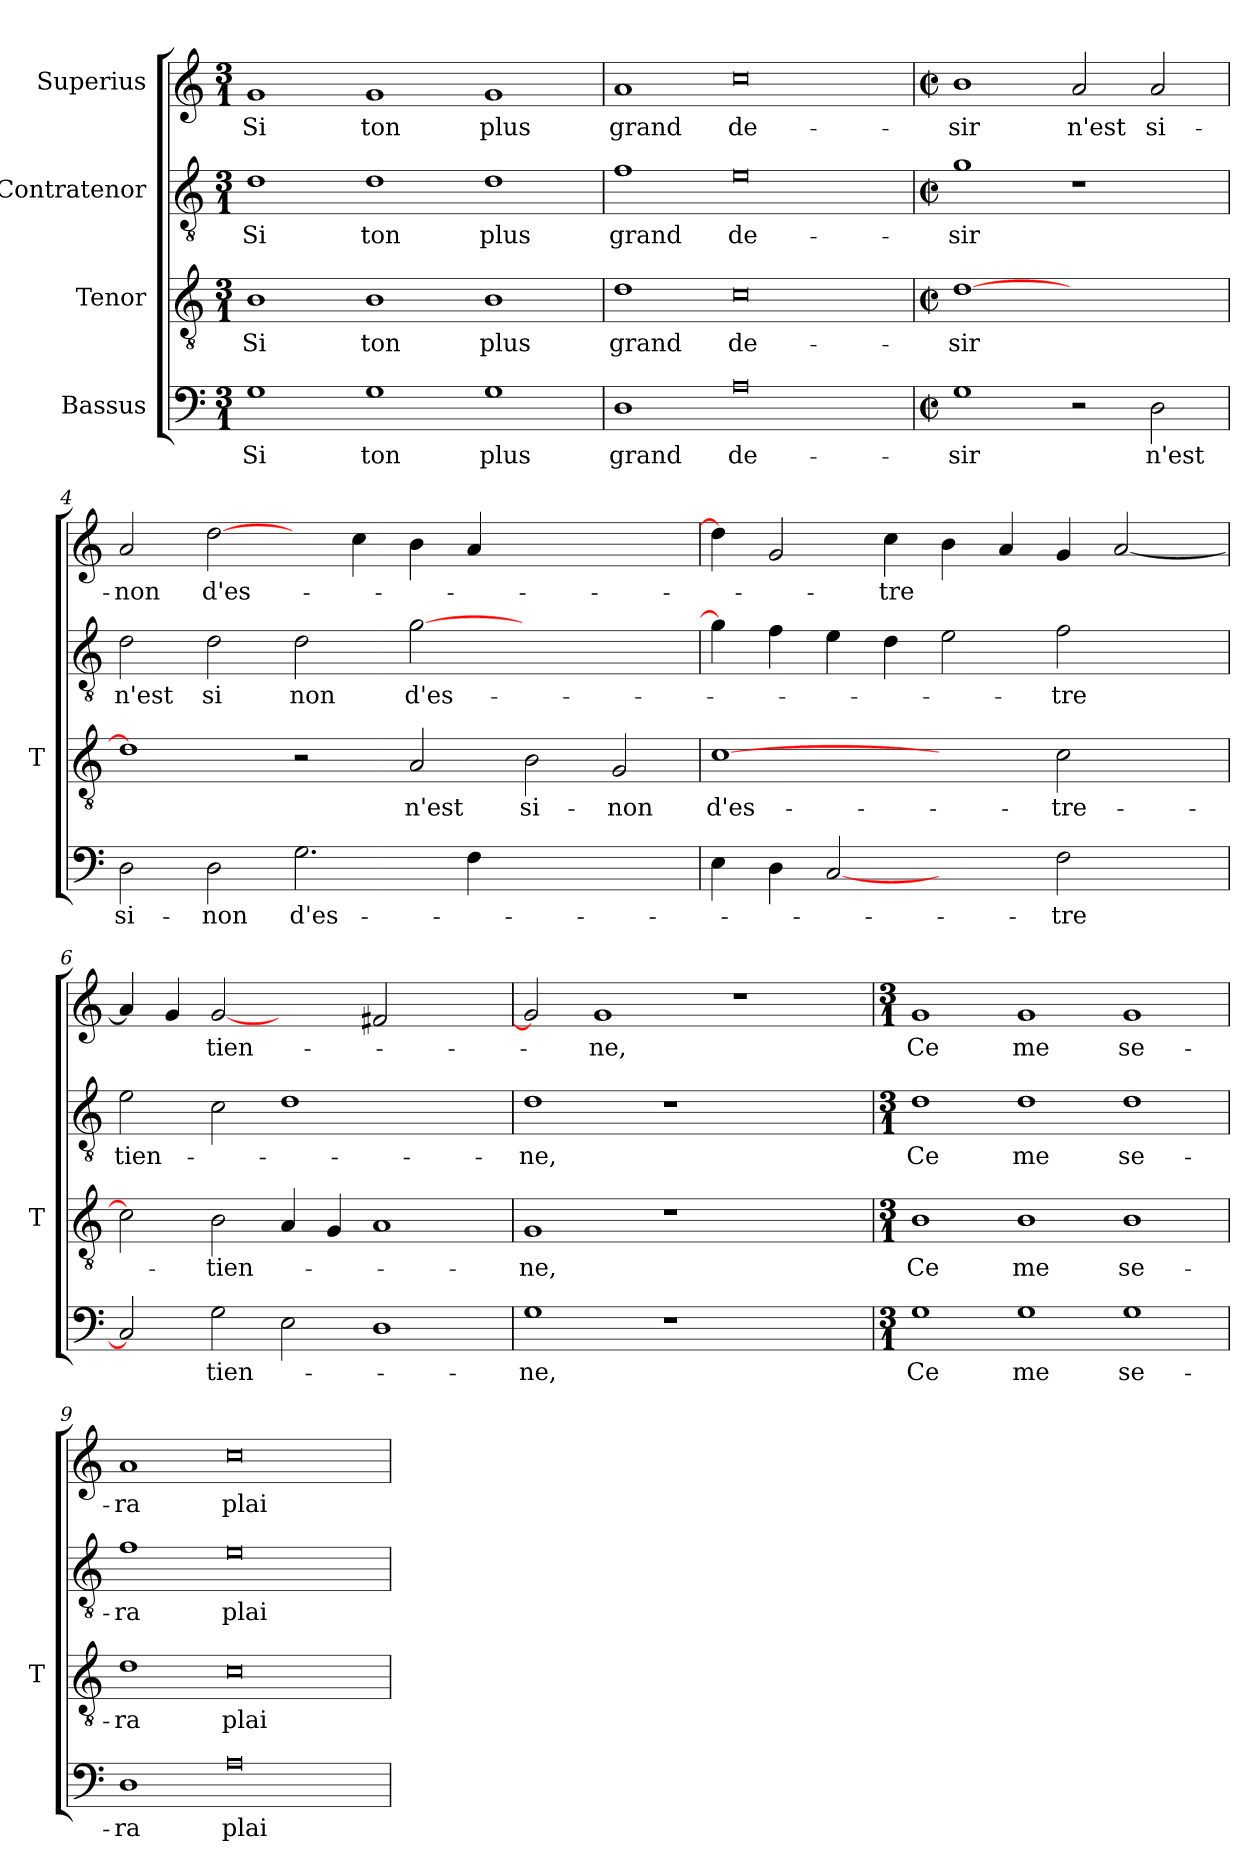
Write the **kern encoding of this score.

**kern	**text	**kern	**text	**kern	**text	**kern	**text
*part4	*part4	*part3	*part3	*part2	*part2	*part1	*part1
*staff4	*staff4	*staff3	*staff3	*staff2	*staff2	*staff1	*staff1
*I"Bassus	*	*I"Tenor	*	*I"Contratenor	*	*I"Superius	*
*	*	*I'T	*	*	*	*	*
*clefF4	*	*clefGv2	*	*clefGv2	*	*clefG2	*
*k[]	*	*k[]	*	*k[]	*	*k[]	*
*C:	*	*C:	*	*C:	*	*C:	*
*M3/1	*	*M3/1	*	*M3/1	*	*M3/1	*
=1	=1	=1	=1	=1	=1	=1	=1
1G	-Si	1B	-Si	1d	-Si	1g	-Si
1G	-ton	1B	-ton	1d	-ton	1g	-ton
1G	-plus	1B	-plus	1d	-plus	1g	-plus
=2	=2	=2	=2	=2	=2	=2	=2
1D	-grand	1d	-grand	1f	-grand	1a	-grand
0A	de-	0c	de-	0e	de-	0cc	de-
=3	=3	=3	=3	=3	=3	=3	=3
*M2/2	*	*M2/2	*	*M2/2	*	*M2/2	*
*met(c|)	*	*met(c|)	*	*met(c|)	*	*met(c|)	*
1G	-sir	[1d	-sir	1g	-sir	1b	-sir
2r	.	1ryy	.	1r	.	2a	-n'est
2D	-n'est	.	.	.	.	2a	si-
=4	=4	=4	=4	=4	=4	=4	=4
2D	si-	1d]	.	2d	-n'est	2a	-non
2D	-non	.	.	2d	-si	[2dd	d'es-
2.G	d'es-	2r	.	2d	-non	4ryy	.
.	.	.	.	.	.	4cc	.
.	.	2A	-n'est	[2g	d'es-	4b	.
4F	.	.	.	.	.	4a	.
1ryy	.	2B	si-	1ryy	.	1ryy	.
.	.	2G	-non	.	.	.	.
!!LO:LB:g=z
=5	=5	=5	=5	=5	=5	=5	=5
4E	.	[1c	d'es-	4g]	.	4dd]	.
4D	.	.	.	4f	.	2g	.
[2C	.	.	.	4e	.	.	.
.	.	.	.	4d	.	4cc	-tre
2ryy	.	2ryy	.	2e	.	4b	.
.	.	.	.	.	.	4a	.
2F	-tre	2c	tre-	2f	-tre	4g	.
.	.	.	.	.	.	[2a	.
4ryy	.	4ryy	.	4ryy	.	.	.
=6	=6	=6	=6	=6	=6	=6	=6
2C]	.	2c]	.	2e	tien-	4a]	.
.	.	.	.	.	.	4g	.
2G	tien-	2B	tien-	2c	.	[2g	tien-
2E	.	4A	.	1d	.	2ryy	.
.	.	4G	.	.	.	.	.
1D	.	1A	.	.	.	2f#X	.
.	.	.	.	2ryy	.	2ryy	.
=7	=7	=7	=7	=7	=7	=7	=7
1G	-ne,	1G	-ne,	1d	-ne,	2g]	.
.	.	.	.	.	.	1g	-ne,
1r	.	1r	.	1r	.	.	.
.	.	.	.	.	.	1r	.
2ryy	.	2ryy	.	2ryy	.	.	.
=8	=8	=8	=8	=8	=8	=8	=8
*M3/1	*	*M3/1	*	*M3/1	*	*M3/1	*
1G	-Ce	1B	-Ce	1d	-Ce	1g	-Ce
1G	-me	1B	-me	1d	-me	1g	-me
1G	se-	1B	se-	1d	se-	1g	se-
=9	=9	=9	=9	=9	=9	=9	=9
1D	-ra	1d	-ra	1f	-ra	1a	-ra
0A	plai-	0c	plai-	0e	plai-	0cc	plai-
=	=	=	=	=	=	=	=
*-	*-	*-	*-	*-	*-	*-	*-
